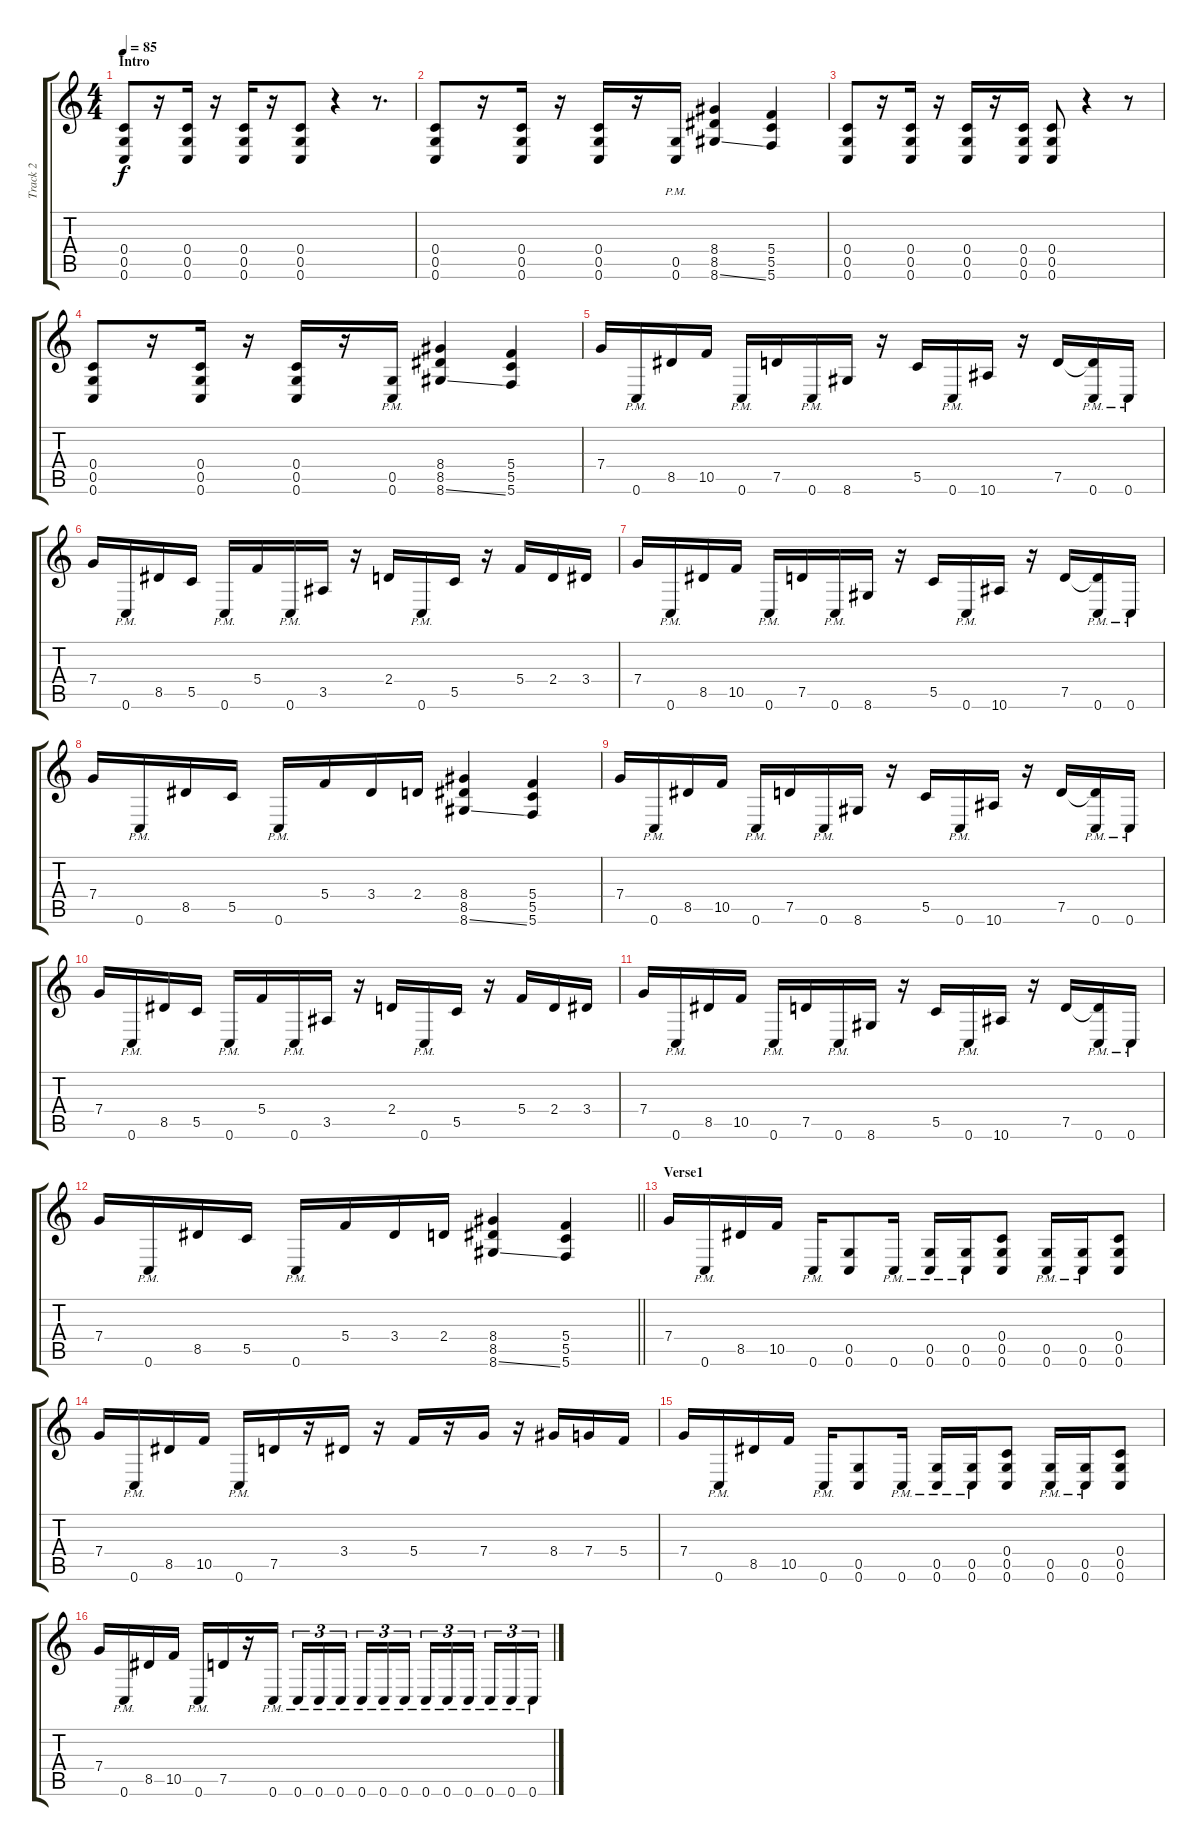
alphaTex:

\track ("Track 2" "Track 2") {instrument distortionguitar}
\staff {score tabs}
\tuning (D4 A3 F3 C3 G2 C2) {hide}
\ts (4 4)
\section ("" "Intro")
\tempo 85
\clef g2
\ks c
(0.4 0.5 0.6).8{dy f instrument distortionguitar} r.16 (0.4 0.5 0.6).16 r.16 (0.4 0.5 0.6).16 r.16 (0.4 0.5 0.6).8 r.4 r.8{d} |
(0.4 0.5 0.6).8 r.16 (0.4 0.5 0.6).16 r.16 (0.4 0.5 0.6).16 r.16 (0.5{pm} 0.6{pm}).16 (8.4 8.5 8.6{ss}).4 (5.4 5.5 5.6).4 |
(0.4 0.5 0.6).8 r.16 (0.4 0.5 0.6).16 r.16 (0.4 0.5 0.6).16 r.16 (0.4 0.5 0.6).16 (0.4 0.5 0.6).8 r.4 r.8 |
(0.4 0.5 0.6).8 r.16 (0.4 0.5 0.6).16 r.16 (0.4 0.5 0.6).16 r.16 (0.5{pm} 0.6{pm}).16 (8.4 8.5 8.6{ss}).4 (5.4 5.5 5.6).4 |
7.4.16 0.6{pm}.16 8.5.16 10.5.16 0.6{pm}.16 7.5.16 0.6{pm}.16 8.6.16 r.16 5.5.16 0.6{pm}.16 10.6.16 r.16 7.5.16 (7.5{t} 0.6{pm}).16 0.6{pm}.16 |
7.4.16 0.6{pm}.16 8.5.16 5.5.16 0.6{pm}.16 5.4.16 0.6{pm}.16 3.5.16 r.16 2.4.16 0.6{pm}.16 5.5.16 r.16 5.4.16 2.4.16 3.4.16 |
7.4.16 0.6{pm}.16 8.5.16 10.5.16 0.6{pm}.16 7.5.16 0.6{pm}.16 8.6.16 r.16 5.5.16 0.6{pm}.16 10.6.16 r.16 7.5.16 (7.5{t} 0.6{pm}).16 0.6{pm}.16 |
7.4.16 0.6{pm}.16 8.5.16 5.5.16 0.6{pm}.16 5.4.16 3.4.16 2.4.16 (8.4 8.5 8.6{ss}).4 (5.4 5.5 5.6).4 |
7.4.16 0.6{pm}.16 8.5.16 10.5.16 0.6{pm}.16 7.5.16 0.6{pm}.16 8.6.16 r.16 5.5.16 0.6{pm}.16 10.6.16 r.16 7.5.16 (7.5{t} 0.6{pm}).16 0.6{pm}.16 |
7.4.16 0.6{pm}.16 8.5.16 5.5.16 0.6{pm}.16 5.4.16 0.6{pm}.16 3.5.16 r.16 2.4.16 0.6{pm}.16 5.5.16 r.16 5.4.16 2.4.16 3.4.16 |
7.4.16 0.6{pm}.16 8.5.16 10.5.16 0.6{pm}.16 7.5.16 0.6{pm}.16 8.6.16 r.16 5.5.16 0.6{pm}.16 10.6.16 r.16 7.5.16 (7.5{t} 0.6{pm}).16 0.6{pm}.16 |
\barLineRight lightlight
7.4.16 0.6{pm}.16 8.5.16 5.5.16 0.6{pm}.16 5.4.16 3.4.16 2.4.16 (8.4 8.5 8.6{ss}).4 (5.4 5.5 5.6).4 |
\section ("" "Verse1")
7.4.16 0.6{pm}.16 8.5.16 10.5.16 0.6{pm}.16 (0.5 0.6).8 0.6{pm}.16 (0.5{pm} 0.6{pm}).16 (0.5{pm} 0.6{pm}).16 (0.4 0.5 0.6).8 (0.5{pm} 0.6{pm}).16 (0.5{pm} 0.6{pm}).16 (0.4 0.5 0.6).8 |
7.4.16 0.6{pm}.16 8.5.16 10.5.16 0.6{pm}.16 7.5.16 r.16 3.4.16 r.16 5.4.16 r.16 7.4.16 r.16 8.4.16 7.4.16 5.4.16 |
7.4.16 0.6{pm}.16 8.5.16 10.5.16 0.6{pm}.16 (0.5 0.6).8 0.6{pm}.16 (0.5{pm} 0.6{pm}).16 (0.5{pm} 0.6{pm}).16 (0.4 0.5 0.6).8 (0.5{pm} 0.6{pm}).16 (0.5{pm} 0.6{pm}).16 (0.4 0.5 0.6).8 |
7.4.16 0.6{pm}.16 8.5.16 10.5.16 0.6{pm}.16 7.5.16 r.16 0.6{pm}.16 0.6{pm}.16{tu (3 2)} 0.6{pm}.16{tu (3 2)} 0.6{pm}.16{tu (3 2)} 0.6{pm}.16{tu (3 2)} 0.6{pm}.16{tu (3 2)} 0.6{pm}.16{tu (3 2)} 0.6{pm}.16{tu (3 2)} 0.6{pm}.16{tu (3 2)} 0.6{pm}.16{tu (3 2)} 0.6{pm}.16{tu (3 2)} 0.6{pm}.16{tu (3 2)} 0.6{pm}.16{tu (3 2)}
